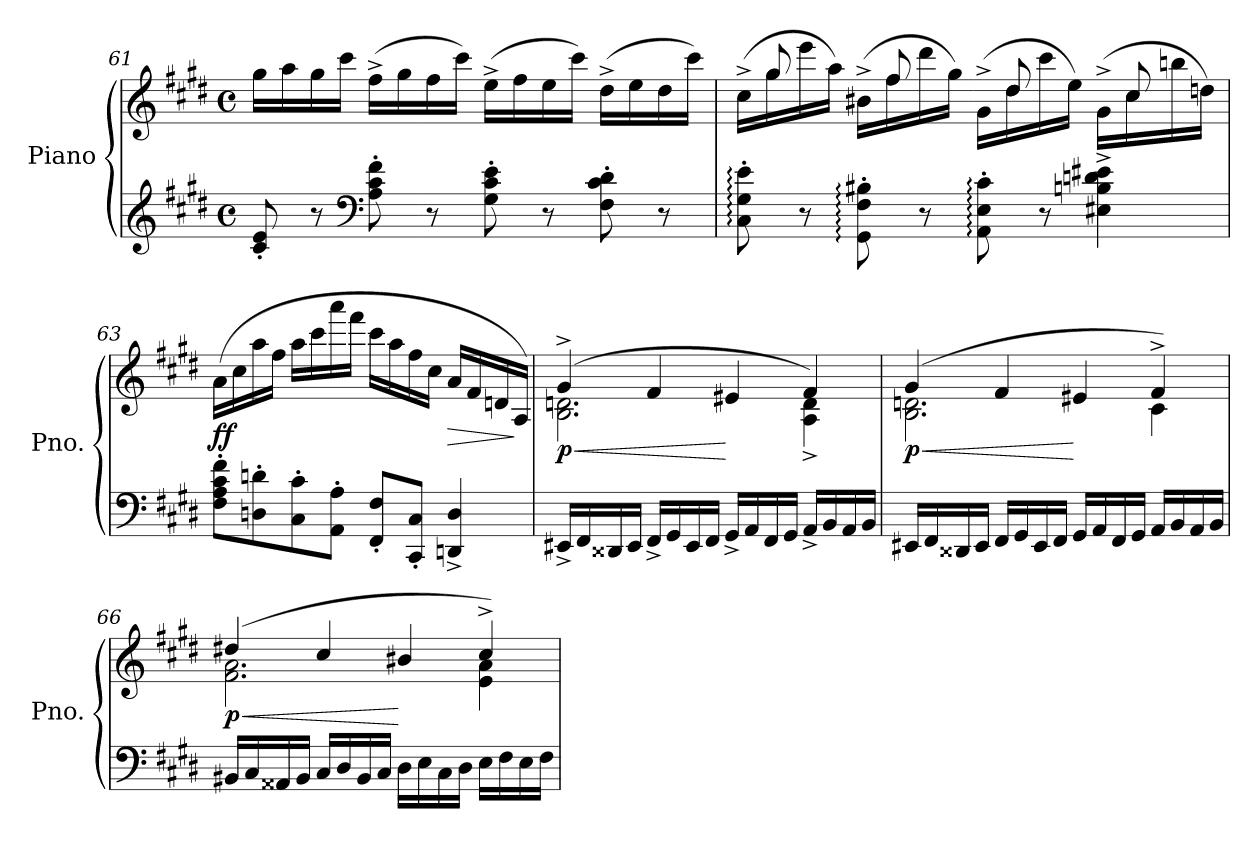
**kern	**kern	**dynam
*part1	*part1	*part1
*staff2	*staff1	*staff1/2
*I"Piano	*	*
*I'Pno.	*	*
*clefG2	*clefG2	*
*k[f#c#g#d#]	*k[f#c#g#d#]	*
*M4/4	*M4/4	*
*met(c)	*met(c)	*
=61	=61	=61
8c#/' 8e/'	16gg#\LL	.
.	16aa\	.
8r	16gg#\	.
.	16ccc#\JJ	.
*clefF4	*	*
8A\<' 8c#\<' 8f#\<'	(>16ff#^\LL	.
.	16gg#\	.
8r	16ff#\	.
.	16ccc#\JJ)	.
8G#\<' 8c#\<' 8e\<'	(>16ee^\LL	.
.	16ff#\	.
8r	16ee\	.
.	16ccc#\JJ)	.
8F#\<' 8c#\<' 8d#\<'	(>16dd#^\LL	.
.	16ee\	.
8r	16dd#\	.
.	16ccc#\JJ)	.
!!LO:LB:g=z
=62	=62	=62
*	*^	*
8C#\:' 8G#\:' 8e\:'	(>16cc#^\LL	16ryy	.
.	16gg#<\	8gg#/	.
8r	16eee\	.	.
.	16aa\JJ)	8ryy	.
8GG#\:' 8F#\:' 8B#X\:'	(>16b#X^\LL	.	.
.	16ff#<\	8ff#/	.
8r	16ddd#\	.	.
.	16gg#\JJ)	8ryy	.
8AA\:' 8E\:' 8c#\:'	(>16g#^\LL	.	.
.	16dd#<\	8dd#/	.
8r	16ccc#\	.	.
.	16ee\JJ)	8ryy	.
4E#X\^ 4Bn\^ 4dn\^ 4e#X\^	(>16g#^\LL	.	.
.	16cc#<\	8cc#/	.
.	16bbn\	.	.
.	16ddn\JJ)	16ryy	.
=63	=63	=63	=63
!	!	!	!LO:DY:b
*	*v	*v	*
8F#\' 8A\' 8c#\' 8f#\'L	(>16a\LL	ff
.	16cc#\	.
8Dn\' 8dn\'	16aa\	.
.	16ff#\JJ	.
8C#\' 8c#\'	16aa\LL	.
.	16ccc#\	.
8AA\' 8A\'J	16aaa\	.
.	16fff#\JJ	.
8FF#/' 8F#/'L	16ccc#\LL	.
.	16aa\	.
8CC#/' 8C#/'J	16ff#\	.
.	16cc#\JJ	.
!	!	!LO:HP:b
4DDn/^ 4D/^	16a/LL	>
.	16f#/	.
.	16dn/	.
.	16A/JJ)	]
!!LO:LB:g=z
=64	=64	=64
!	!	!LO:HP:b
*	*^	*
!	!	!	!LO:DY:n=1:b
16EE#X<^/LL	(>4g#^/	2.B\<< 2.dn\<<	< p
16FF#/	.	.	.
16DD##X/	.	.	.
16EE#/JJ	.	.	.
16FF#<^/LL	4f#/	.	.
16GG#</	.	.	.
16EE#</	.	.	.
16FF#/JJ	.	.	.
16GG#^/LL	4e#X/	.	[
16AA/	.	.	.
16FF#</	.	.	.
16GG#/JJ	.	.	.
16AA^/LL	4f#/)	4A\^ 4d\^	.
16BB/	.	.	.
16AA/	.	.	.
16BB/JJ	.	.	.
=65	=65	=65	=65
!	!	!	!LO:HP:b
!	!	!	!LO:DY:n=1:b
16EE#X</LL	(>4g#/	2.B\ 2.dn\	< p
16FF#/	.	.	.
16DD##X</	.	.	.
16EE#/JJ	.	.	.
16FF#/LL	4f#/	.	.
16GG#/	.	.	.
16EE#</	.	.	.
16FF#/JJ	.	.	.
16GG#/LL	4e#X/	.	[
16AA/	.	.	.
16FF#</	.	.	.
16GG#/JJ	.	.	.
16AA/LL	4f#^/)	4c#<\	.
16BB/	.	.	.
16AA</	.	.	.
16BB/JJ	.	.	.
!!LO:LB:g=z	!!
=66	=66	=66	=66
!	!	!	!LO:HP:b
!	!	!	!LO:DY:n=1:b
16BB#X</LL	(>4dd#X/	2.f#\ 2.a\	< p
16C#</	.	.	.
16AA##X</	.	.	.
16BB#/JJ	.	.	.
16C#/LL	4cc#/	.	.
16D#/	.	.	.
16BB#</	.	.	.
16C#/JJ	.	.	.
16D#\LL	4b#X/	.	[
16E\	.	.	.
16C#<\	.	.	.
16D#\JJ	.	.	.
16E\LL	4cc#^/)	4e\ 4a\	.
16F#\	.	.	.
16E\	.	.	.
16F#\JJ	.	.	.
*	*v	*v	*
=	=	=
*-	*-	*-
